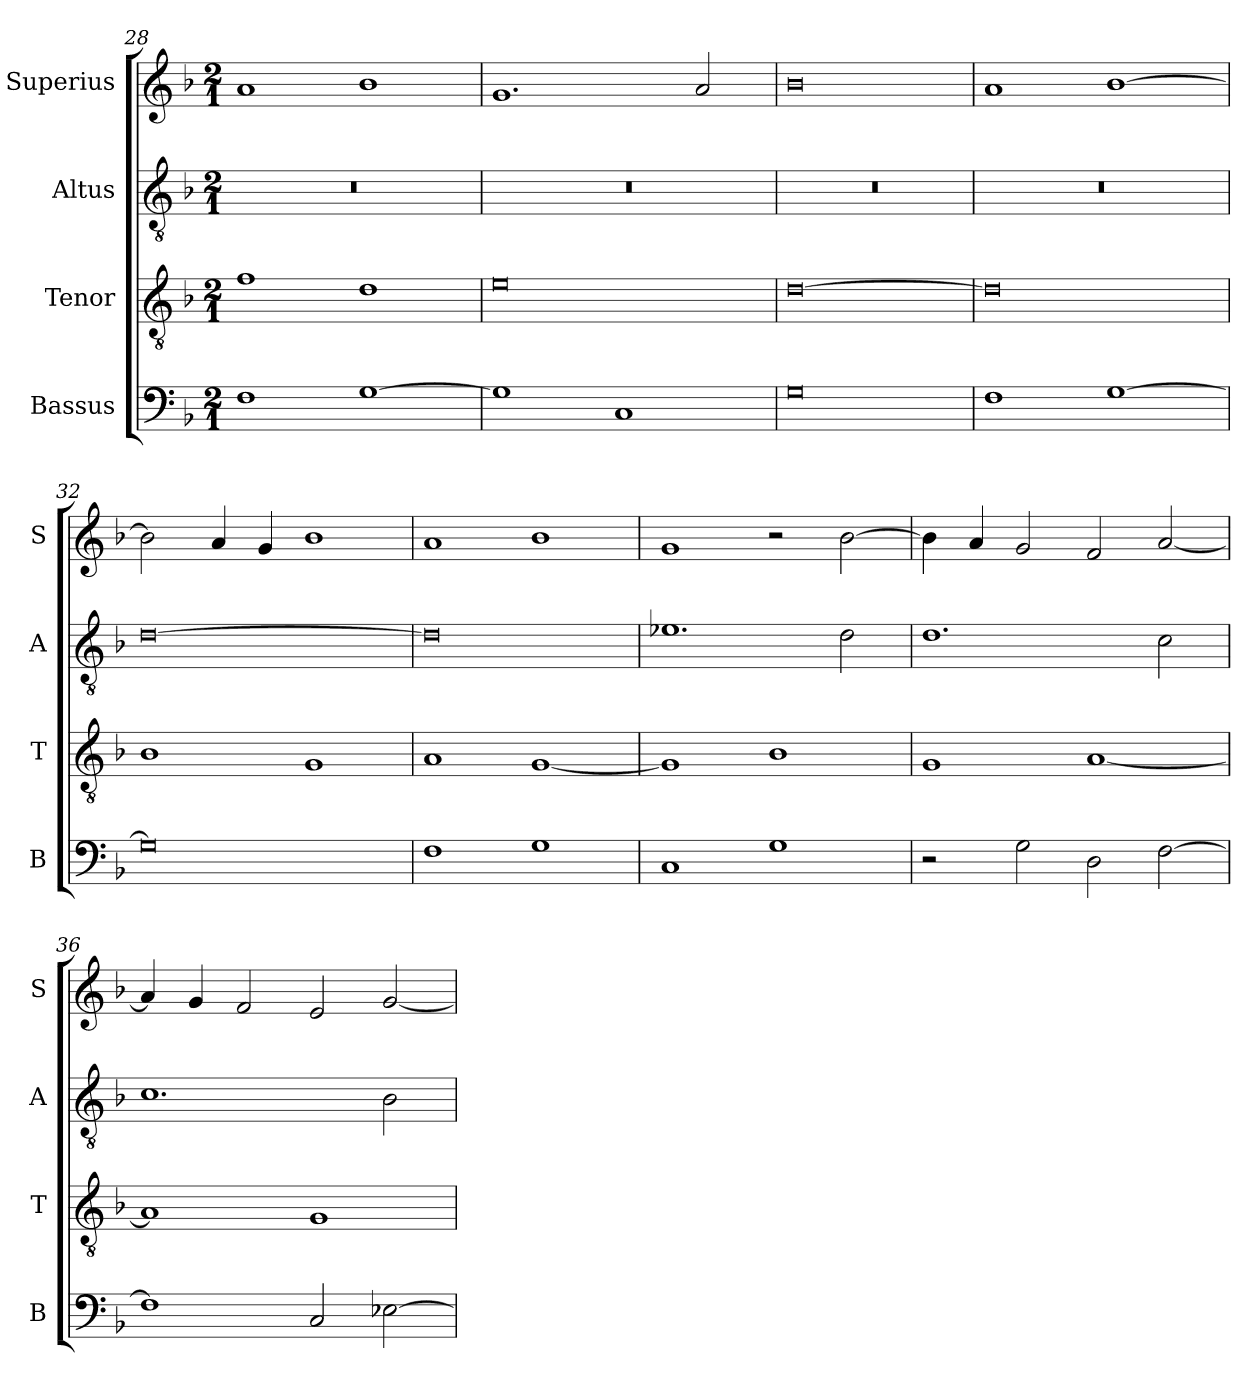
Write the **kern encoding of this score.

**kern	**kern	**kern	**kern
*part4	*part3	*part2	*part1
*staff4	*staff3	*staff2	*staff1
*I"Bassus	*I"Tenor	*I"Altus	*I"Superius
*I'B	*I'T	*I'A	*I'S
*clefF4	*clefGv2	*clefGv2	*clefG2
*k[b-]	*k[b-]	*k[b-]	*k[b-]
*M2/1	*M2/1	*M2/1	*M2/1
=28	=28	=28	=28
1F	1f	0r	1a
[1G	1d	.	1b-
=29	=29	=29	=29
1G]	0e	0r	1.g
1C	.	.	.
.	.	.	2a/
=30	=30	=30	=30
0G	[0d	0r	0b-
=31	=31	=31	=31
1F	0d]	0r	1a
[1G	.	.	[1b-
=32	=32	=32	=32
0G]	1B-	[0d	2b-\]
.	.	.	4a/
.	.	.	4g/
.	1G	.	1b-
=33	=33	=33	=33
1F	1A	0d]	1a
1G	[1G	.	1b-
=34	=34	=34	=34
1C	1G]	1.e-X	1g
1G	1B-	.	2r
.	.	2d\	[2b-\
=35	=35	=35	=35
2r	1G	1.d	4b-\]
.	.	.	4a/
2G\	.	.	2g/
2D\	[1A	.	2f/
[2F\	.	2c\	[2a/
=36	=36	=36	=36
1F]	1A]	1.c	4a/]
.	.	.	4g/
.	.	.	2f/
2C/	1G	.	2e/
[2E-X\	.	2B-\	[2g/
=	=	=	=
*-	*-	*-	*-
